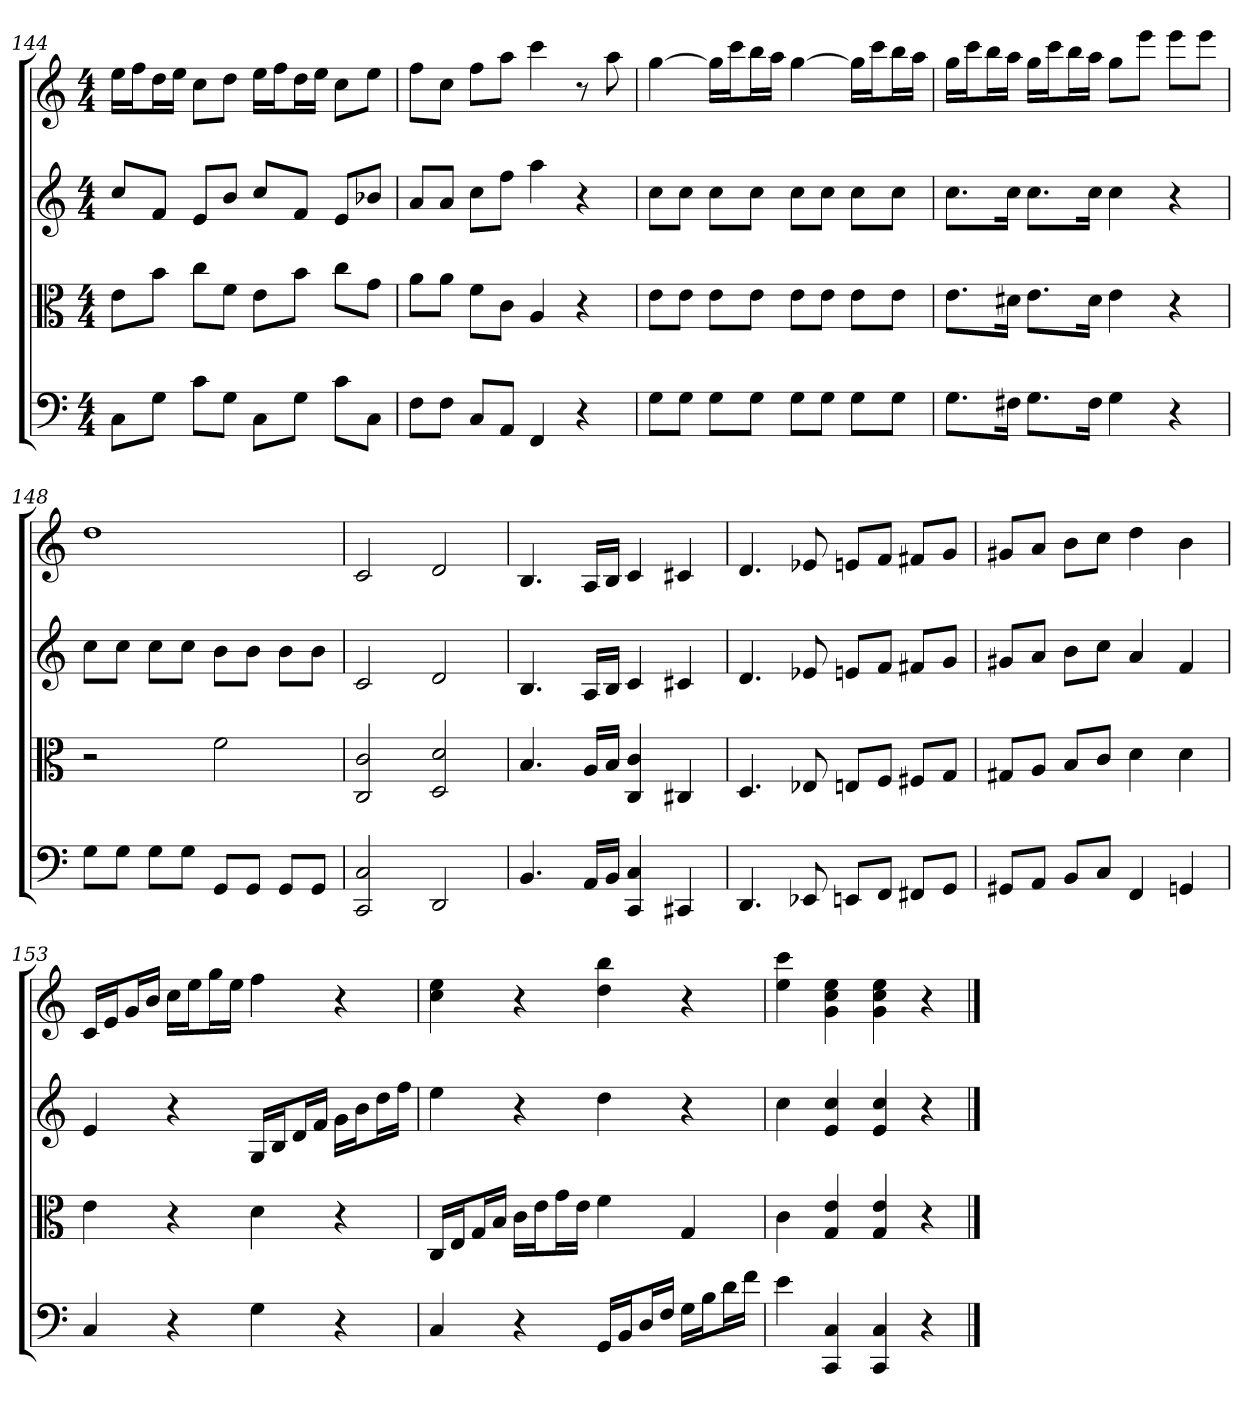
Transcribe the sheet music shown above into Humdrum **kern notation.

**kern	**kern	**kern	**kern
*part4	*part3	*part2	*part1
*staff4	*staff3	*staff2	*staff1
*clefF4	*clefC3	*	*
*k[]	*k[]	*k[]	*k[]
*C:	*C:	*C:	*C:
*M4/4	*M4/4	*M4/4	*M4/4
=144	=144	=144	=144
8C\L	8e\L	8ccL	16eeLL
.	.	.	16ffJ
8G\J	8b\J	8fJ	16ddL
.	.	.	16eeJJ
8c\L	8cc\L	8eL	8ccL
8G\J	8f\J	8bJ	8ddJ
8C\L	8e\L	8ccL	16eeLL
.	.	.	16ffJ
8G\J	8b\J	8fJ	16ddL
.	.	.	16eeJJ
8c\L	8cc\L	8eL	8ccL
8C\J	8g\J	8b-XJ	8eeJ
=145	=145	=145	=145
8F\L	8a\L	8aL	8ffL
8F\J	8a\J	8aJ	8ccJ
8C/L	8f\L	8ccL	8ffL
8AA/J	8c\J	8ffJ	8aaJ
4FF	4A	4aa	4ccc
4r	4r	4r	8r
.	.	.	8aa
=146	=146	=146	=146
8G\L	8e\L	8ccL	[4gg
8G\J	8e\J	8ccJ	.
8G\L	8e\L	8ccL	16ggLL]
.	.	.	16cccJ
8G\J	8e\J	8ccJ	16bbL
.	.	.	16aaJJ
8G\L	8e\L	8ccL	[4gg
8G\J	8e\J	8ccJ	.
8G\L	8e\L	8ccL	16ggLL]
.	.	.	16cccJ
8G\J	8e\J	8ccJ	16bbL
.	.	.	16aaJJ
=147	=147	=147	=147
8.G\L	8.e\L	8.ccL	16ggLL
.	.	.	16cccJ
.	.	.	16bbL
16F#X\Jk	16d#X\Jk	16ccJk	16aaJJ
8.G\L	8.e\L	8.ccL	16ggLL
.	.	.	16cccJ
.	.	.	16bbL
16F#\Jk	16d#\Jk	16ccJk	16aaJJ
4G	4e	4cc	8ggL
.	.	.	8eeeJ
4r	4r	4r	8eeeL
.	.	.	8eeeJ
=148	=148	=148	=148
8G\L	2r	8ccL	1dd
8G\J	.	8ccJ	.
8G\L	.	8ccL	.
8G\J	.	8ccJ	.
8GG/L	2f	8bL	.
8GG/J	.	8bJ	.
8GG/L	.	8bL	.
8GG/J	.	8bJ	.
=149	=149	=149	=149
2CC 2C	2C 2c	2c	2c
2DD	2D 2d	2d	2d
=150	=150	=150	=150
4.BB	4.B	4.B	4.B
16AA/LL	16A/LL	16ALL	16ALL
16BB/JJ	16B/JJ	16BJJ	16BJJ
4CC 4C	4C 4c	4c	4c
4CC#X	4C#X	4c#X	4c#X
=151	=151	=151	=151
4.DD	4.D	4.d	4.d
8EE-X	8E-X	8e-X	8e-X
8EEn/L	8En/L	8enL	8enL
8FF/J	8F/J	8fJ	8fJ
8FF#X/L	8F#X/L	8f#XL	8f#XL
8GG/J	8G/J	8gJ	8gJ
=152	=152	=152	=152
8GG#X/L	8G#X/L	8g#XL	8g#XL
8AA/J	8A/J	8aJ	8aJ
8BB/L	8B/L	8bL	8bL
8C/J	8c/J	8ccJ	8ccJ
4FF	4d	4a	4dd
4GGn	4d	4f	4b
=153	=153	=153	=153
4C	4e	4e	16cLL
.	.	.	16eJ
.	.	.	16gL
.	.	.	16bJJ
4r	4r	4r	16ccLL
.	.	.	16eeJ
.	.	.	16ggL
.	.	.	16eeJJ
4G	4d	16GLL	4ff
.	.	16BJ	.
.	.	16dL	.
.	.	16fJJ	.
4r	4r	16gLL	4r
.	.	16bJ	.
.	.	16ddL	.
.	.	16ffJJ	.
=154	=154	=154	=154
4C	16C/LL	4ee	4cc 4ee
.	16E/J	.	.
.	16G/L	.	.
.	16B/JJ	.	.
4r	16c\LL	4r	4r
.	16e\J	.	.
.	16g\L	.	.
.	16e\JJ	.	.
16GG/LL	4f	4dd	4dd 4bb
16BB/J	.	.	.
16D/L	.	.	.
16F/JJ	.	.	.
16G\LL	4G	4r	4r
16B\J	.	.	.
16d\L	.	.	.
16f\JJ	.	.	.
=155	=155	=155	=155
4e	4c	4cc	4ee 4ccc
4CC 4C	4G 4e	4e 4cc	4g 4cc 4ee
4CC 4C	4G 4e	4e 4cc	4g 4cc 4ee
4r	4r	4r	4r
==	==	==	==
*-	*-	*-	*-
